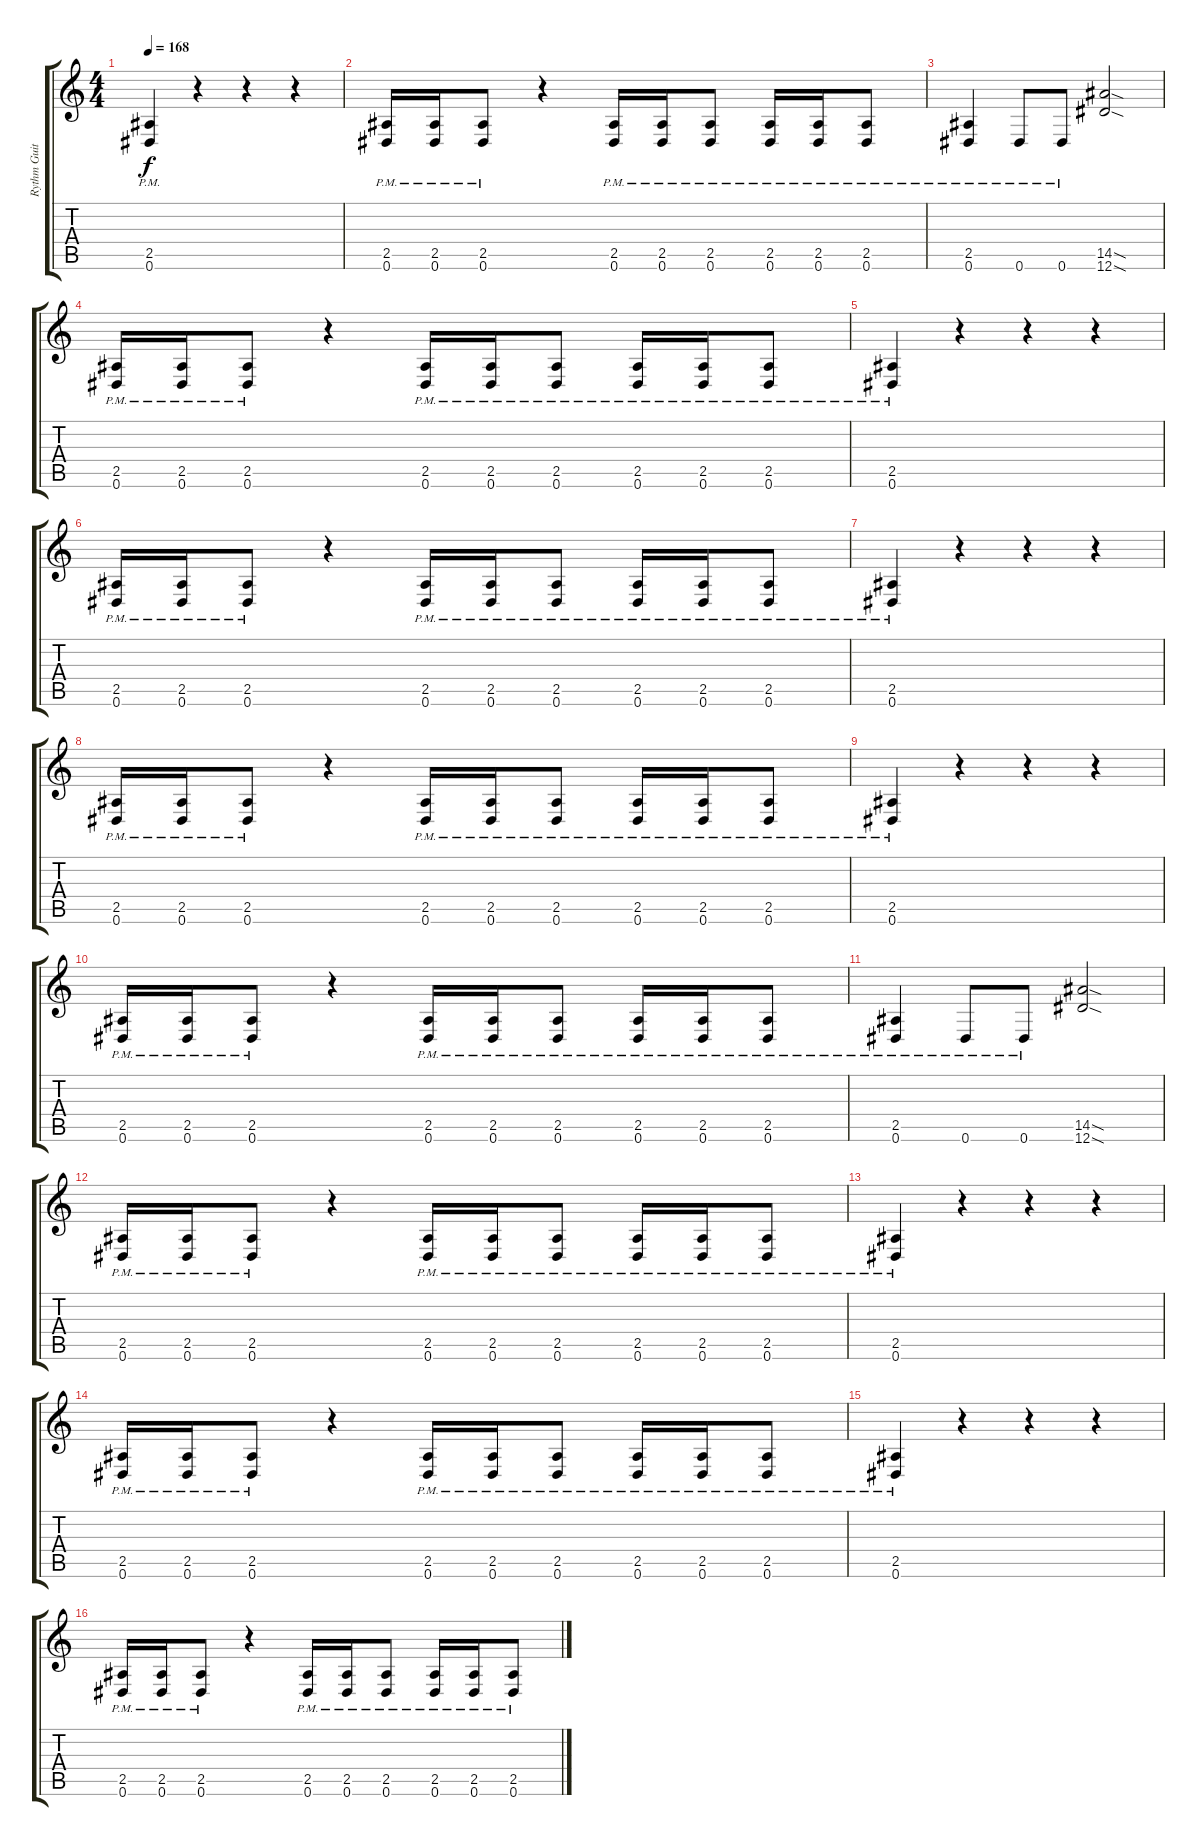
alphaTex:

\track ("Rythm Guitar" "Rythm Guit") {instrument overdrivenguitar}
\staff {score tabs}
\tuning (Eb4 Bb3 Gb3 Db3 Ab2 Eb2) {hide}
\ts (4 4)
\tempo 168
\clef g2
\ks c
(2.5{pm} 0.6{pm}).4{dy f} r.4 r.4 r.4 |
(2.5{pm} 0.6{pm}).16 (2.5{pm} 0.6{pm}).16 (2.5{pm} 0.6{pm}).8 r.4 (2.5{pm} 0.6{pm}).16 (2.5{pm} 0.6{pm}).16 (2.5{pm} 0.6{pm}).8 (2.5{pm} 0.6{pm}).16 (2.5{pm} 0.6{pm}).16 (2.5{pm} 0.6{pm}).8 |
(2.5{pm} 0.6{pm}).4 0.6{pm}.8 0.6{pm}.8 (14.5{sod} 12.6{sod}).2 |
(2.5{pm} 0.6{pm}).16 (2.5{pm} 0.6{pm}).16 (2.5{pm} 0.6{pm}).8 r.4 (2.5{pm} 0.6{pm}).16 (2.5{pm} 0.6{pm}).16 (2.5{pm} 0.6{pm}).8 (2.5{pm} 0.6{pm}).16 (2.5{pm} 0.6{pm}).16 (2.5{pm} 0.6{pm}).8 |
(2.5{pm} 0.6{pm}).4 r.4 r.4 r.4 |
(2.5{pm} 0.6{pm}).16 (2.5{pm} 0.6{pm}).16 (2.5{pm} 0.6{pm}).8 r.4 (2.5{pm} 0.6{pm}).16 (2.5{pm} 0.6{pm}).16 (2.5{pm} 0.6{pm}).8 (2.5{pm} 0.6{pm}).16 (2.5{pm} 0.6{pm}).16 (2.5{pm} 0.6{pm}).8 |
(2.5{pm} 0.6{pm}).4 r.4 r.4 r.4 |
(2.5{pm} 0.6{pm}).16 (2.5{pm} 0.6{pm}).16 (2.5{pm} 0.6{pm}).8 r.4 (2.5{pm} 0.6{pm}).16 (2.5{pm} 0.6{pm}).16 (2.5{pm} 0.6{pm}).8 (2.5{pm} 0.6{pm}).16 (2.5{pm} 0.6{pm}).16 (2.5{pm} 0.6{pm}).8 |
(2.5{pm} 0.6{pm}).4 r.4 r.4 r.4 |
(2.5{pm} 0.6{pm}).16 (2.5{pm} 0.6{pm}).16 (2.5{pm} 0.6{pm}).8 r.4 (2.5{pm} 0.6{pm}).16 (2.5{pm} 0.6{pm}).16 (2.5{pm} 0.6{pm}).8 (2.5{pm} 0.6{pm}).16 (2.5{pm} 0.6{pm}).16 (2.5{pm} 0.6{pm}).8 |
(2.5{pm} 0.6{pm}).4 0.6{pm}.8 0.6{pm}.8 (14.5{sod} 12.6{sod}).2 |
(2.5{pm} 0.6{pm}).16 (2.5{pm} 0.6{pm}).16 (2.5{pm} 0.6{pm}).8 r.4 (2.5{pm} 0.6{pm}).16 (2.5{pm} 0.6{pm}).16 (2.5{pm} 0.6{pm}).8 (2.5{pm} 0.6{pm}).16 (2.5{pm} 0.6{pm}).16 (2.5{pm} 0.6{pm}).8 |
(2.5{pm} 0.6{pm}).4 r.4 r.4 r.4 |
(2.5{pm} 0.6{pm}).16 (2.5{pm} 0.6{pm}).16 (2.5{pm} 0.6{pm}).8 r.4 (2.5{pm} 0.6{pm}).16 (2.5{pm} 0.6{pm}).16 (2.5{pm} 0.6{pm}).8 (2.5{pm} 0.6{pm}).16 (2.5{pm} 0.6{pm}).16 (2.5{pm} 0.6{pm}).8 |
(2.5{pm} 0.6{pm}).4 r.4 r.4 r.4 |
(2.5{pm} 0.6{pm}).16 (2.5{pm} 0.6{pm}).16 (2.5{pm} 0.6{pm}).8 r.4 (2.5{pm} 0.6{pm}).16 (2.5{pm} 0.6{pm}).16 (2.5{pm} 0.6{pm}).8 (2.5{pm} 0.6{pm}).16 (2.5{pm} 0.6{pm}).16 (2.5{pm} 0.6{pm}).8
